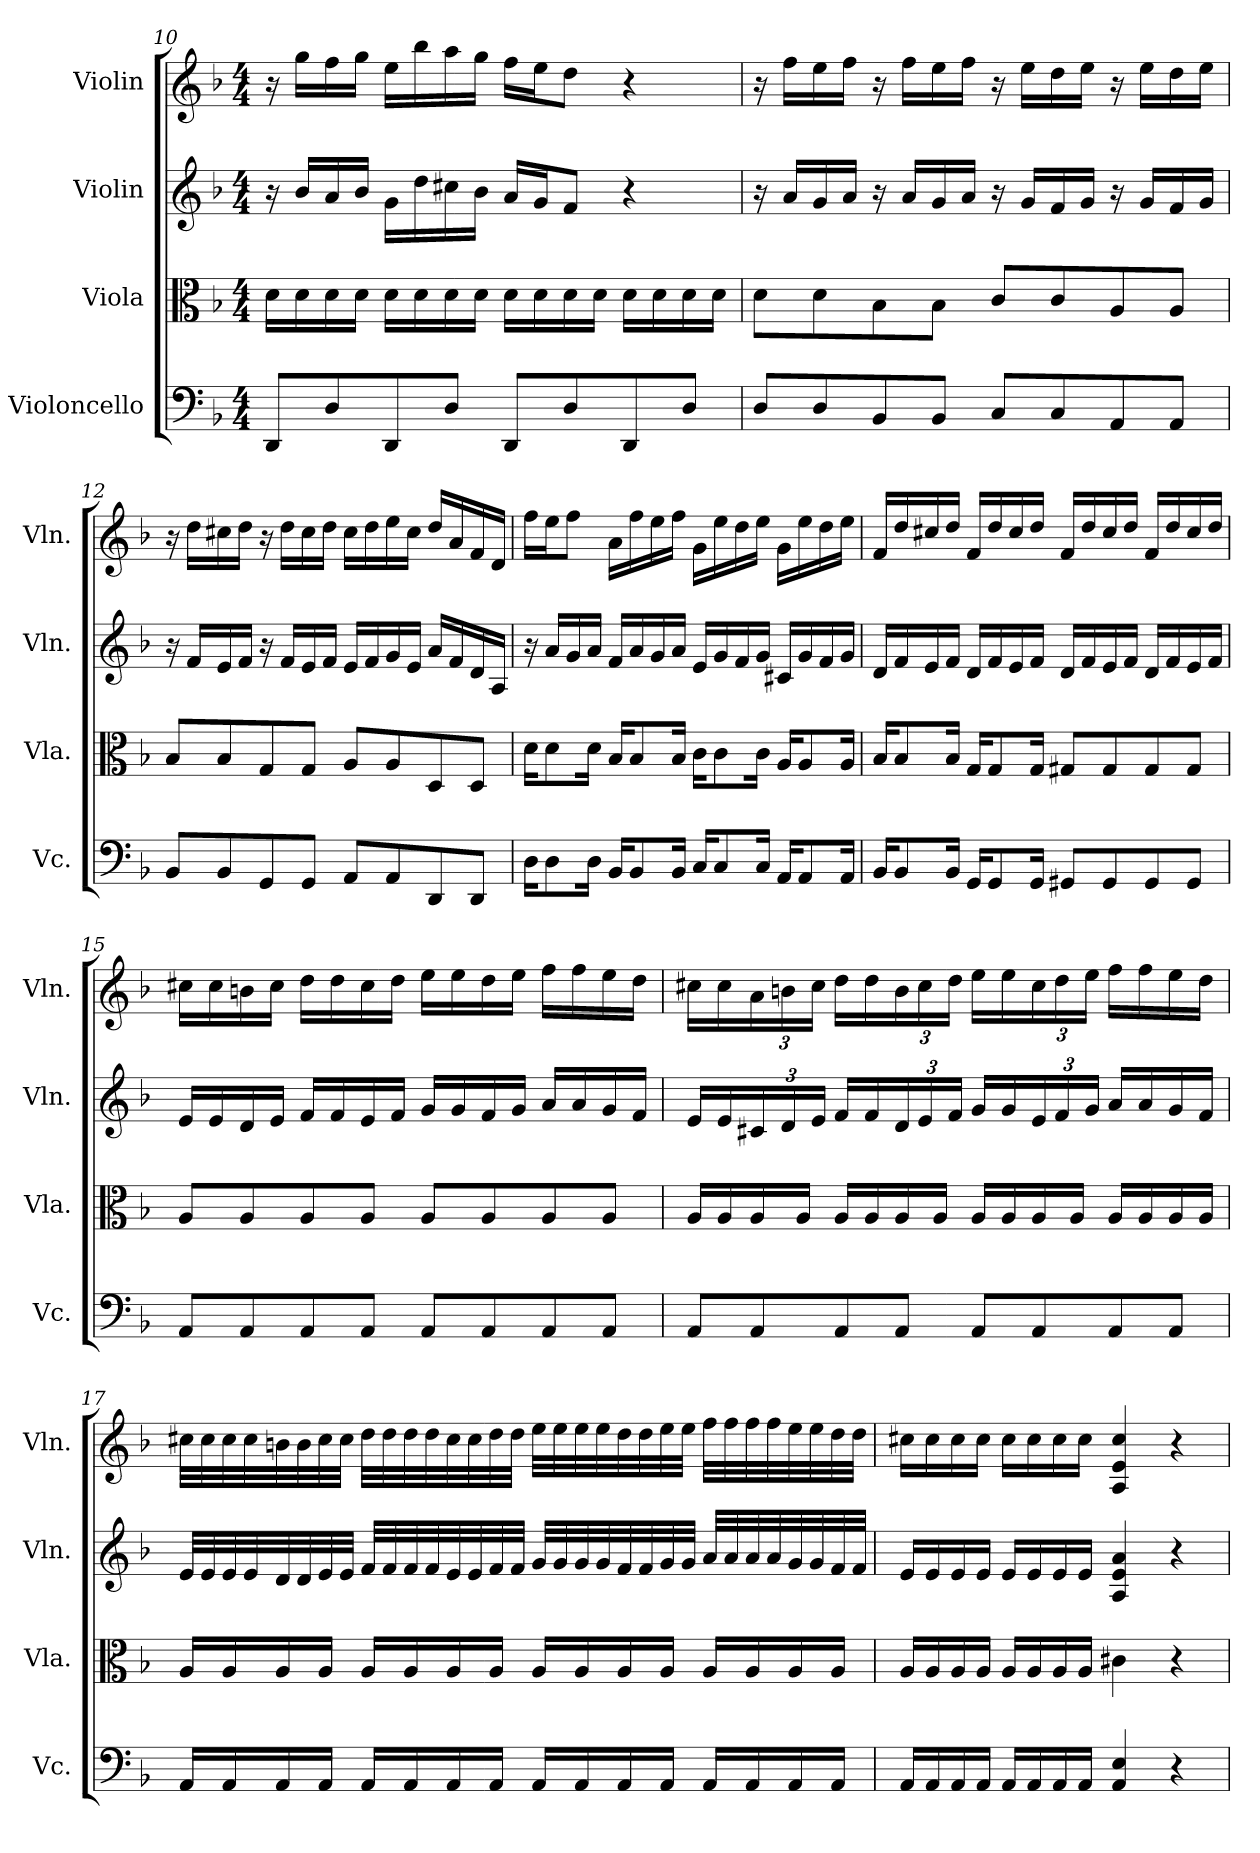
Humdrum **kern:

**kern	**kern	**kern	**kern
*part4	*part3	*part2	*part1
*staff4	*staff3	*staff2	*staff1
*I"Violoncello	*I"Viola	*I"Violin	*I"Violin
*I'Vc.	*I'Vla.	*I'Vln.	*I'Vln.
!!LO:LB:g=z
*clefF4	*clefC3	*clefG2	*clefG2
*k[b-]	*k[b-]	*k[b-]	*k[b-]
*M4/4	*M4/4	*M4/4	*M4/4
=10	=10	=10	=10
8DD/L	16d\LL	16r	16r
.	16d\	16b-/LL	16gg\LL
8D/	16d\	16a/	16ff\
.	16d\JJ	16b-/JJ	16gg\JJ
8DD/	16d\LL	16g\LL	16ee\LL
.	16d\	16dd\	16bb-\
8D/J	16d\	16cc#X\	16aa\
.	16d\JJ	16b-\JJ	16gg\JJ
8DD/L	16d\LL	16a/LL	16ff\LL
.	16d\	16g/J	16ee\J
8D/	16d\	8f/J	8dd\J
.	16d\JJ	.	.
8DD/	16d\LL	4r	4r
.	16d\	.	.
8D/J	16d\	.	.
.	16d\JJ	.	.
=11	=11	=11	=11
8D/L	8d\L	16r	16r
.	.	16a/LL	16ff\LL
8D/	8d\	16g/	16ee\
.	.	16a/JJ	16ff\JJ
8BB-/	8B-\	16r	16r
.	.	16a/LL	16ff\LL
8BB-/J	8B-\J	16g/	16ee\
.	.	16a/JJ	16ff\JJ
8C/L	8c/L	16r	16r
.	.	16g/LL	16ee\LL
8C/	8c/	16f/	16dd\
.	.	16g/JJ	16ee\JJ
8AA/	8A/	16r	16r
.	.	16g/LL	16ee\LL
8AA/J	8A/J	16f/	16dd\
.	.	16g/JJ	16ee\JJ
!!LO:LB:g=z
=12	=12	=12	=12
8BB-/L	8B-/L	16r	16r
.	.	16f/LL	16dd\LL
8BB-/	8B-/	16e/	16cc#X\
.	.	16f/JJ	16dd\JJ
8GG/	8G/	16r	16r
.	.	16f/LL	16dd\LL
8GG/J	8G/J	16e/	16cc#\
.	.	16f/JJ	16dd\JJ
8AA/L	8A/L	16e/LL	16cc#\LL
.	.	16f/	16dd\
8AA/	8A/	16g/	16ee\
.	.	16e/JJ	16cc#\JJ
8DD/	8D/	16a/LL	16dd/LL
.	.	16f/	16a/
8DD/J	8D/J	16d/	16f/
.	.	16A/JJ	16d/JJ
=13	=13	=13	=13
16D\KL	16d\KL	16r	16ff\LL
8D\	8d\	16a/LL	16ee\J
.	.	16g/	8ff\J
16D\Jk	16d\Jk	16a/JJ	.
16BB-/KL	16B-/KL	16f/LL	16a\LL
8BB-/	8B-/	16a/	16ff\
.	.	16g/	16ee\
16BB-/Jk	16B-/Jk	16a/JJ	16ff\JJ
16C/KL	16c\KL	16e/LL	16g\LL
8C/	8c\	16g/	16ee\
.	.	16f/	16dd\
16C/Jk	16c\Jk	16g/JJ	16ee\JJ
16AA/KL	16A/KL	16c#X/LL	16g\LL
8AA/	8A/	16g/	16ee\
.	.	16f/	16dd\
16AA/Jk	16A/Jk	16g/JJ	16ee\JJ
!!LO:PB:g=z
=14	=14	=14	=14
16BB-/KL	16B-/KL	16d/LL	16f/LL
8BB-/	8B-/	16f/	16dd/
.	.	16e/	16cc#X/
16BB-/Jk	16B-/Jk	16f/JJ	16dd/JJ
16GG/KL	16G/KL	16d/LL	16f/LL
8GG/	8G/	16f/	16dd/
.	.	16e/	16cc#/
16GG/Jk	16G/Jk	16f/JJ	16dd/JJ
8GG#X/L	8G#X/L	16d/LL	16f/LL
.	.	16f/	16dd/
8GG#/	8G#/	16e/	16cc#/
.	.	16f/JJ	16dd/JJ
8GG#/	8G#/	16d/LL	16f/LL
.	.	16f/	16dd/
8GG#/J	8G#/J	16e/	16cc#/
.	.	16f/JJ	16dd/JJ
=15	=15	=15	=15
8AA/L	8A/L	16e/LL	16cc#X\LL
.	.	16e/	16cc#\
8AA/	8A/	16d/	16bn\
.	.	16e/JJ	16cc#\JJ
8AA/	8A/	16f/LL	16dd\LL
.	.	16f/	16dd\
8AA/J	8A/J	16e/	16cc#\
.	.	16f/JJ	16dd\JJ
8AA/L	8A/L	16g/LL	16ee\LL
.	.	16g/	16ee\
8AA/	8A/	16f/	16dd\
.	.	16g/JJ	16ee\JJ
8AA/	8A/	16a/LL	16ff\LL
.	.	16a/	16ff\
8AA/J	8A/J	16g/	16ee\
.	.	16f/JJ	16dd\JJ
!!LO:LB:g=z
=16	=16	=16	=16
8AA/L	16A/LL	16e/LL	16cc#X\LL
.	16A/	16e/	16cc#\
*	*	*Xbrackettup	*Xbrackettup
8AA/	16A/	24c#X/	24a\
.	.	24d/	24bn\
.	16A/JJ	.	.
.	.	24e/JJ	24cc#\JJ
8AA/	16A/LL	16f/LL	16dd\LL
.	16A/	16f/	16dd\
8AA/J	16A/	24d/	24b\
.	.	24e/	24cc#\
.	16A/JJ	.	.
.	.	24f/JJ	24dd\JJ
8AA/L	16A/LL	16g/LL	16ee\LL
.	16A/	16g/	16ee\
8AA/	16A/	24e/	24cc#\
.	.	24f/	24dd\
.	16A/JJ	.	.
.	.	24g/JJ	24ee\JJ
8AA/	16A/LL	16a/LL	16ff\LL
.	16A/	16a/	16ff\
8AA/J	16A/	16g/	16ee\
.	16A/JJ	16f/JJ	16dd\JJ
!!LO:LB:g=z
=17	=17	=17	=17
16AA/LL	16A/LL	32e/LLL	32cc#X\LLL
.	.	32e/	32cc#\
16AA/	16A/	32e/	32cc#\
.	.	32e/	32cc#\
16AA/	16A/	32d/	32bn\
.	.	32d/	32b\
16AA/JJ	16A/JJ	32e/	32cc#\
.	.	32e/JJJ	32cc#\JJJ
16AA/LL	16A/LL	32f/LLL	32dd\LLL
.	.	32f/	32dd\
16AA/	16A/	32f/	32dd\
.	.	32f/	32dd\
16AA/	16A/	32e/	32cc#\
.	.	32e/	32cc#\
16AA/JJ	16A/JJ	32f/	32dd\
.	.	32f/JJJ	32dd\JJJ
16AA/LL	16A/LL	32g/LLL	32ee\LLL
.	.	32g/	32ee\
16AA/	16A/	32g/	32ee\
.	.	32g/	32ee\
16AA/	16A/	32f/	32dd\
.	.	32f/	32dd\
16AA/JJ	16A/JJ	32g/	32ee\
.	.	32g/JJJ	32ee\JJJ
16AA/LL	16A/LL	32a/LLL	32ff\LLL
.	.	32a/	32ff\
16AA/	16A/	32a/	32ff\
.	.	32a/	32ff\
16AA/	16A/	32g/	32ee\
.	.	32g/	32ee\
16AA/JJ	16A/JJ	32f/	32dd\
.	.	32f/JJJ	32dd\JJJ
=18	=18	=18	=18
16AA/LL	16A/LL	16e/LL	16cc#X\LL
16AA/	16A/	16e/	16cc#\
16AA/	16A/	16e/	16cc#\
16AA/JJ	16A/JJ	16e/JJ	16cc#\JJ
16AA/LL	16A/LL	16e/LL	16cc#\LL
16AA/	16A/	16e/	16cc#\
16AA/	16A/	16e/	16cc#\
16AA/JJ	16A/JJ	16e/JJ	16cc#\JJ
4AA/ 4E/	4c#X\	4A/ 4e/ 4a/	4A/ 4e/ 4cc#/
4r	4r	4r	4r
=	=	=	=
*-	*-	*-	*-
